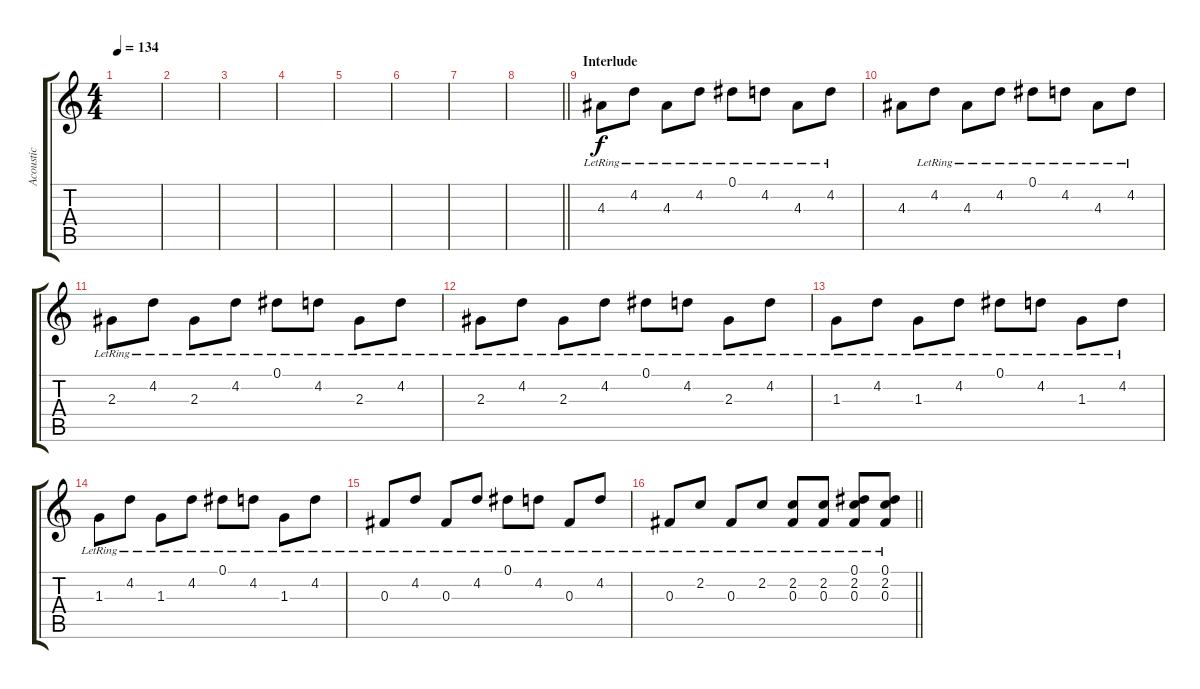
\track ("Acoustic" "Acoustic") {instrument acousticguitarsteel}
\staff {score tabs}
\tuning (Eb4 Bb3 Gb3 Db3 Ab2 Eb2) {hide}
\ts (4 4)
\tempo 134
\clef g2
\ks c
|
|
|
|
|
|
|
\barLineRight lightlight
|
\section ("" "Interlude")
4.3{lr}.8 4.2{lr}.8 4.3{lr}.8 4.2{lr}.8 0.1{lr}.8 4.2{lr}.8 4.3{lr}.8 4.2{lr}.8 |
4.3.8 4.2{lr}.8 4.3{lr}.8 4.2{lr}.8 0.1{lr}.8 4.2{lr}.8 4.3{lr}.8 4.2{lr}.8 |
2.3{lr}.8 4.2{lr}.8 2.3{lr}.8 4.2{lr}.8 0.1{lr}.8 4.2{lr}.8 2.3{lr}.8 4.2{lr}.8 |
2.3{lr}.8 4.2{lr}.8 2.3{lr}.8 4.2{lr}.8 0.1{lr}.8 4.2{lr}.8 2.3{lr}.8 4.2{lr}.8 |
1.3{lr}.8 4.2{lr}.8 1.3{lr}.8 4.2{lr}.8 0.1{lr}.8 4.2{lr}.8 1.3{lr}.8 4.2{lr}.8 |
1.3{lr}.8 4.2{lr}.8 1.3{lr}.8 4.2{lr}.8 0.1{lr}.8 4.2{lr}.8 1.3{lr}.8 4.2{lr}.8 |
0.3{lr}.8 4.2{lr}.8 0.3{lr}.8 4.2{lr}.8 0.1{lr}.8 4.2{lr}.8 0.3{lr}.8 4.2{lr}.8 |
\barLineRight lightlight
0.3{lr}.8 2.2{lr}.8 0.3{lr}.8 2.2{lr}.8 (2.2{lr} 0.3{lr}).8 (2.2{lr} 0.3).8 (0.1 2.2 0.3{lr}).8 (0.1 2.2{lr} 0.3).8
